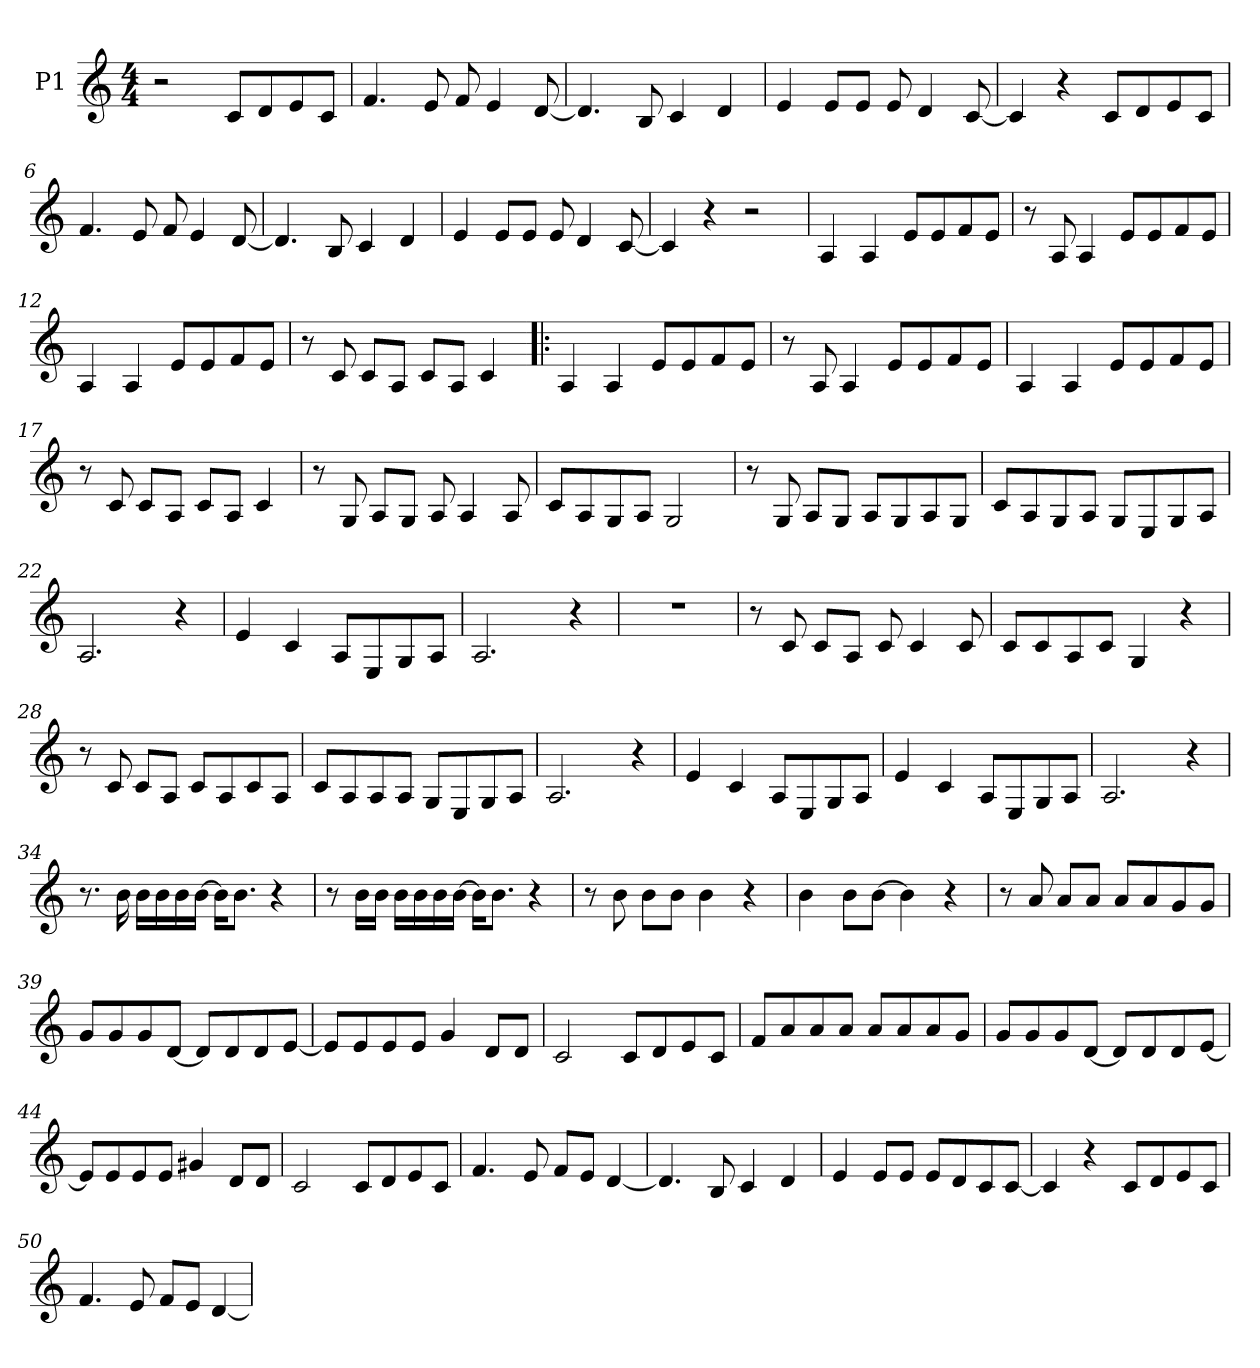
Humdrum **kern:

**kern
*part1
*staff1
*I"P1
*clefG2
*k[]
*M4/4
*MM120
=1
2r
8c/L
8d/
8e/
8c/J
=2
4.f/
8e/
8f/
4e/
[<8d/
=3
4.d/]
8B/
4c/
4d/
=4
4e/
8e/L
8e/J
8e/
4d/
[<8c/
=5
4c/]
4r
8c/L
8d/
8e/
8c/J
!!LO:LB:g=z
=6
4.f/
8e/
8f/
4e/
[<8d/
=7
4.d/]
8B/
4c/
4d/
=8
4e/
8e/L
8e/J
8e/
4d/
[<8c/
=9
4c/]
4r
2r
=10
4A/
4A/
8e/L
8e/
8f/
8e/J
!!LO:LB:g=z
=11
8r
8A/
4A/
8e/L
8e/
8f/
8e/J
=12
4A/
4A/
8e/L
8e/
8f/
8e/J
=13
8r
8c/
8c/L
8A/J
8c/L
8A/J
4c/
=14!|:
4A/
4A/
8e/L
8e/
8f/
8e/J
=15
8r
8A/
4A/
8e/L
8e/
8f/
8e/J
!!LO:LB:g=z
=16
4A/
4A/
8e/L
8e/
8f/
8e/J
=17
8r
8c/
8c/L
8A/J
8c/L
8A/J
4c/
=18
8r
8G/
8A/L
8G/J
8A/
4A/
8A/
=19
8c/L
8A/
8G/
8A/J
2G/
!!LO:LB:g=z
=20
8r
8G/
8A/L
8G/J
8A/L
8G/
8A/
8G/J
=21
8c/L
8A/
8G/
8A/J
8G/L
8E/
8G/
8A/J
=22
2.A/
4r
=23
4e/
4c/
8A/L
8E/
8G/
8A/J
=24
2.A/
4r
=25
1r
!!LO:LB:g=z
=26
8r
8c/
8c/L
8A/J
8c/
4c/
8c/
=27
8c/L
8c/
8A/
8c/J
4G/
4r
=28
8r
8c/
8c/L
8A/J
8c/L
8A/
8c/
8A/J
=29
8c/L
8A/
8A/
8A/J
8G/L
8E/
8G/
8A/J
=30
2.A/
4r
!!LO:LB:g=z
=31
4e/
4c/
8A/L
8E/
8G/
8A/J
=32
4e/
4c/
8A/L
8E/
8G/
8A/J
=33
2.A/
4r
=34
8.r
16b\
16b\LL
16b\
16b\
[>16b\JJ
16b\KL]
8.b\J
4r
=35
8r
16b\LL
16b\JJ
16b\LL
16b\
16b\
[>16b\JJ
16b\KL]
8.b\J
4r
!!LO:LB:g=z
=36
8r
8b\
8b\L
8b\J
4b\
4r
=37
4b\
8b\L
[>8b\J
4b\]
4r
=38
8r
8a/
8a/L
8a/J
8a/L
8a/
8g/
8g/J
=39
8g/L
8g/
8g/
[<8d/J
8d/L]
8d/
8d/
[<8e/J
=40
8e/L]
8e/
8e/
8e/J
4g/
8d/L
8d/J
!!LO:LB:g=z
=41
2c/
8c/L
8d/
8e/
8c/J
=42
8f/L
8a/
8a/
8a/J
8a/L
8a/
8a/
8g/J
=43
8g/L
8g/
8g/
[<8d/J
8d/L]
8d/
8d/
[<8e/J
=44
8e/L]
8e/
8e/
8e/J
4g#X/
8d/L
8d/J
=45
2c/
8c/L
8d/
8e/
8c/J
!!LO:LB:g=z
=46
4.f/
8e/
8f/L
8e/J
[<4d/
=47
4.d/]
8B/
4c/
4d/
=48
4e/
8e/L
8e/J
8e/L
8d/
8c/
[<8c/J
=49
4c/]
4r
8c/L
8d/
8e/
8c/J
=50
4.f/
8e/
8f/L
8e/J
[<4d/
=
*-
